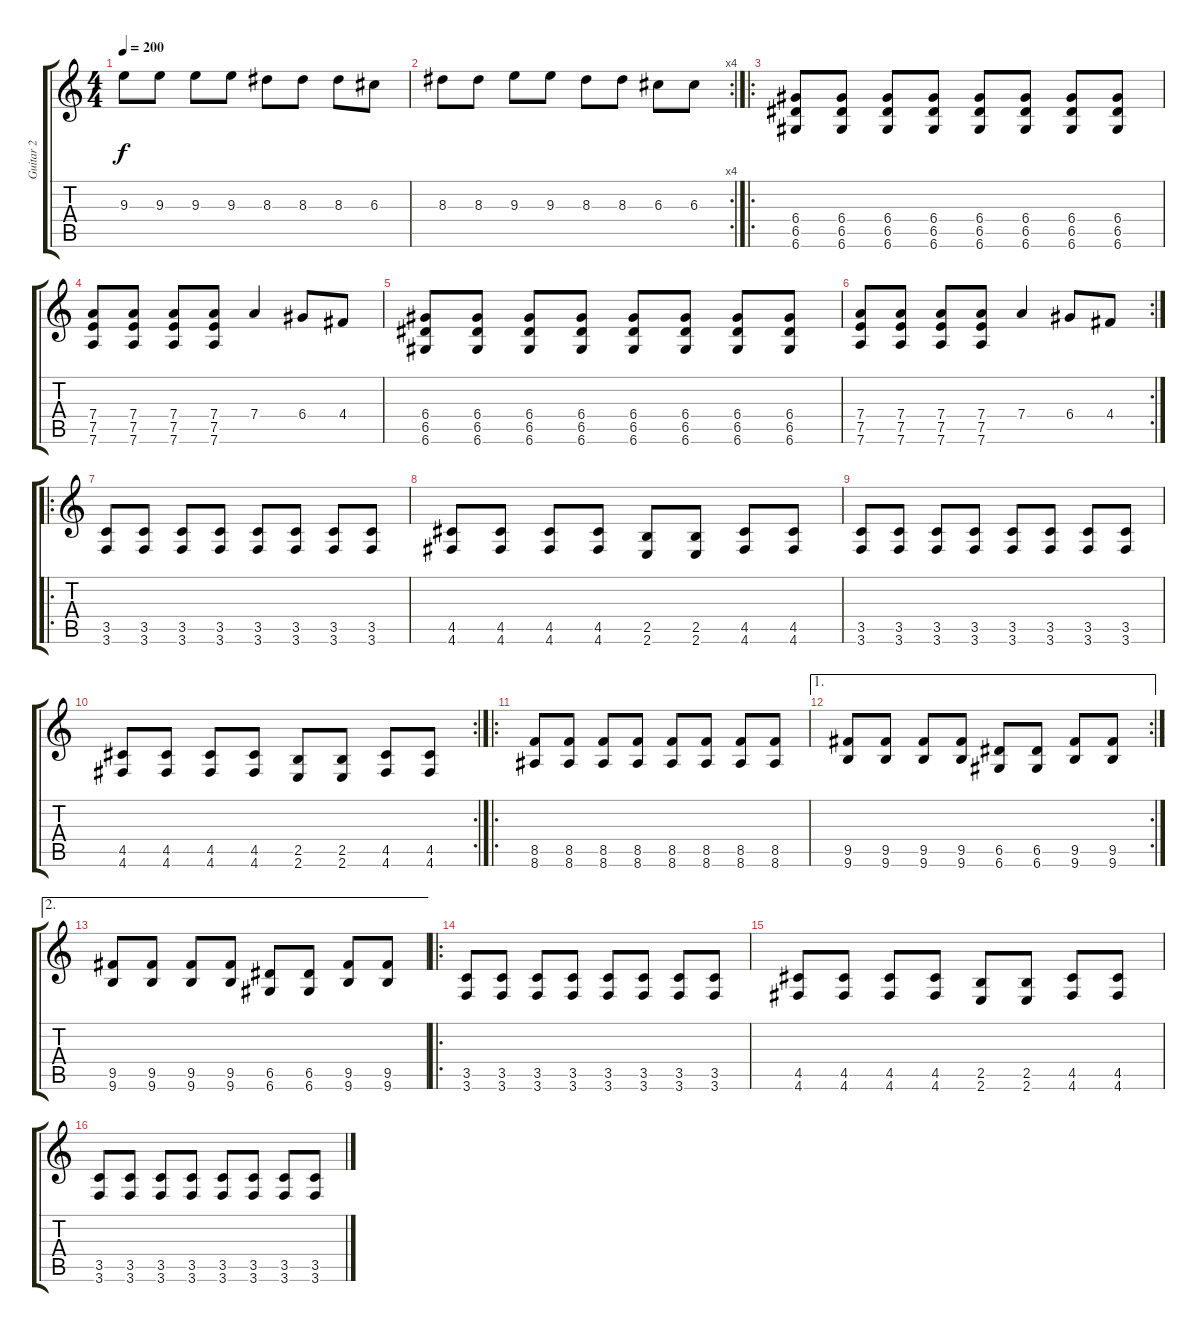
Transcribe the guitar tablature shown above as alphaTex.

\track ("Guitar 2" "Guitar 2") {instrument distortionguitar}
\staff {score tabs}
\tuning (E4 B3 G3 D3 A2 D2) {hide}
\ts (4 4)
\tempo 200
\clef g2
\ks c
9.3.8{dy f} 9.3.8 9.3.8 9.3.8 8.3.8 8.3.8 8.3.8 6.3.8 |
\rc 4
8.3.8 8.3.8 9.3.8 9.3.8 8.3.8 8.3.8 6.3.8 6.3.8 |
\ro
(6.4 6.5 6.6).8 (6.4 6.5 6.6).8 (6.4 6.5 6.6).8 (6.4 6.5 6.6).8 (6.4 6.5 6.6).8 (6.4 6.5 6.6).8 (6.4 6.5 6.6).8 (6.4 6.5 6.6).8 |
(7.4 7.5 7.6).8 (7.4 7.5 7.6).8 (7.4 7.5 7.6).8 (7.4 7.5 7.6).8 7.4.4 6.4.8 4.4.8 |
(6.4 6.5 6.6).8 (6.4 6.5 6.6).8 (6.4 6.5 6.6).8 (6.4 6.5 6.6).8 (6.4 6.5 6.6).8 (6.4 6.5 6.6).8 (6.4 6.5 6.6).8 (6.4 6.5 6.6).8 |
\rc 2
(7.4 7.5 7.6).8 (7.4 7.5 7.6).8 (7.4 7.5 7.6).8 (7.4 7.5 7.6).8 7.4.4 6.4.8 4.4.8 |
\ro
(3.5 3.6).8 (3.5 3.6).8 (3.5 3.6).8 (3.5 3.6).8 (3.5 3.6).8 (3.5 3.6).8 (3.5 3.6).8 (3.5 3.6).8 |
(4.5 4.6).8 (4.5 4.6).8 (4.5 4.6).8 (4.5 4.6).8 (2.5 2.6).8 (2.5 2.6).8 (4.5 4.6).8 (4.5 4.6).8 |
(3.5 3.6).8 (3.5 3.6).8 (3.5 3.6).8 (3.5 3.6).8 (3.5 3.6).8 (3.5 3.6).8 (3.5 3.6).8 (3.5 3.6).8 |
\rc 2
(4.5 4.6).8 (4.5 4.6).8 (4.5 4.6).8 (4.5 4.6).8 (2.5 2.6).8 (2.5 2.6).8 (4.5 4.6).8 (4.5 4.6).8 |
\ro
(8.5 8.6).8 (8.5 8.6).8 (8.5 8.6).8 (8.5 8.6).8 (8.5 8.6).8 (8.5 8.6).8 (8.5 8.6).8 (8.5 8.6).8 |
\ae 1
\rc 2
(9.5 9.6).8 (9.5 9.6).8 (9.5 9.6).8 (9.5 9.6).8 (6.5 6.6).8 (6.5 6.6).8 (9.5 9.6).8 (9.5 9.6).8 |
\ae 2
(9.5 9.6).8 (9.5 9.6).8 (9.5 9.6).8 (9.5 9.6).8 (6.5 6.6).8 (6.5 6.6).8 (9.5 9.6).8 (9.5 9.6).8 |
\ro
(3.5 3.6).8 (3.5 3.6).8 (3.5 3.6).8 (3.5 3.6).8 (3.5 3.6).8 (3.5 3.6).8 (3.5 3.6).8 (3.5 3.6).8 |
(4.5 4.6).8 (4.5 4.6).8 (4.5 4.6).8 (4.5 4.6).8 (2.5 2.6).8 (2.5 2.6).8 (4.5 4.6).8 (4.5 4.6).8 |
(3.5 3.6).8 (3.5 3.6).8 (3.5 3.6).8 (3.5 3.6).8 (3.5 3.6).8 (3.5 3.6).8 (3.5 3.6).8 (3.5 3.6).8
